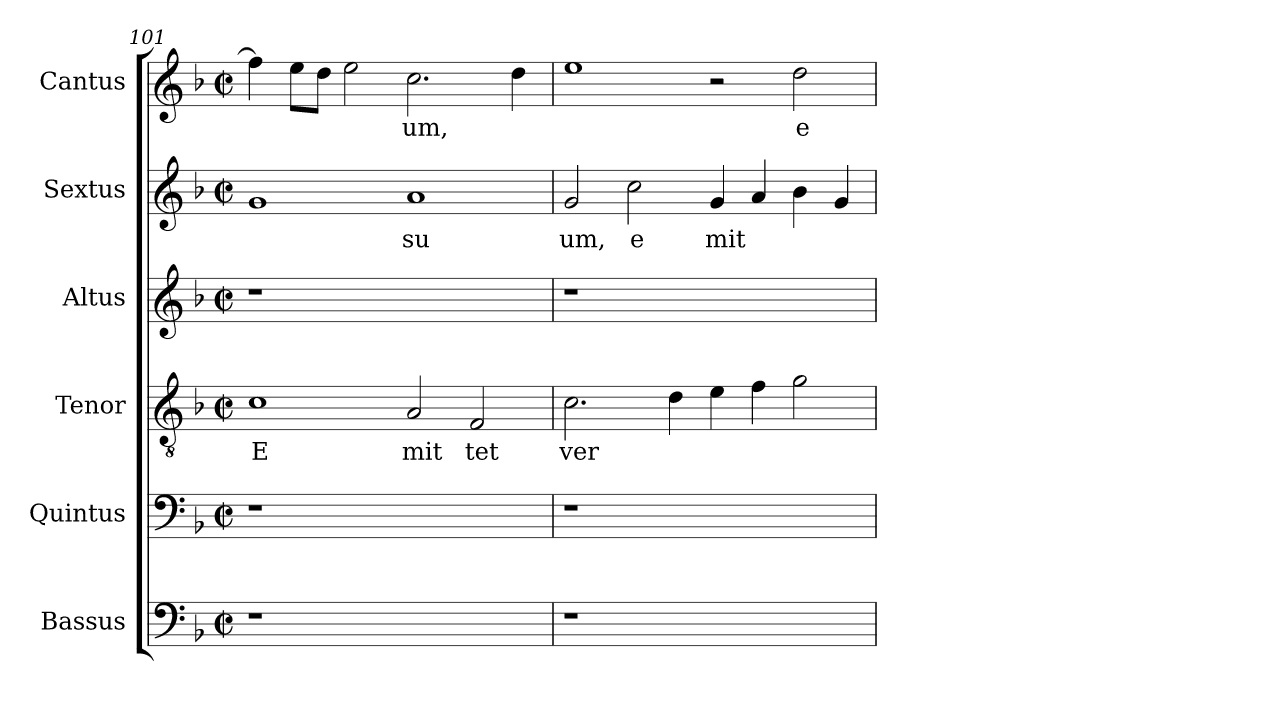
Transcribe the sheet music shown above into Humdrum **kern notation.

**kern	**kern	**kern	**text	**kern	**kern	**text	**kern	**text
*part6	*part5	*part4	*part4	*part3	*part2	*part2	*part1	*part1
*staff6	*staff5	*staff4	*staff4	*staff3	*staff2	*staff2	*staff1	*staff1
*I"Bassus	*I"Quintus	*I"Tenor	*	*I"Altus	*I"Sextus	*	*I"Cantus	*
*I'Bassus	*I'Quintus	*I'Tenor	*	*I'Altus	*I'Sextus	*	*I'Cantus	*
*clefF4	*clefF4	*clefGv2	*	*clefG2	*clefG2	*	*clefG2	*
*k[b-]	*k[b-]	*k[b-]	*	*k[b-]	*k[b-]	*	*k[b-]	*
*F:	*F:	*F:	*	*F:	*F:	*	*F:	*
*M2/2	*M2/2	*M2/2	*	*M2/2	*M2/2	*	*M2/2	*
*met(c|)	*met(c|)	*met(c|)	*	*met(c|)	*met(c|)	*	*met(c|)	*
=101	=101	=101	=101	=101	=101	=101	=101	=101
!	!	!	!LO:LY:b:cj	!	!	!	!	!
1r	1r	1c	E	1r	1g	.	4ff\]	.
.	.	.	.	.	.	.	8ee\L	.
.	.	.	.	.	.	.	8dd\J	.
.	.	.	.	.	.	.	2ee\	.
!	!	!	!LO:LY:b:cj	!	!	!LO:LY:b:cj	!	!LO:LY:b
1ryy	1ryy	2A/	mit	1ryy	1a	su	2.cc\	um,
!	!	!	!LO:LY:b:cj	!	!	!	!	!
.	.	2F/	tet	.	.	.	.	.
.	.	.	.	.	.	.	4dd\	.
=102	=102	=102	=102	=102	=102	=102	=102	=102
!	!	!	!LO:LY:b	!	!	!LO:LY:b:cj	!	!
1r	1r	2.c\	ver	1r	2g/	um,	1ee	.
!	!	!	!	!	!	!LO:LY:b:cj	!	!
.	.	.	.	.	2cc\	e	.	.
.	.	4d\	.	.	.	.	.	.
!	!	!	!	!	!	!LO:LY:b	!	!
1ryy	1ryy	4e\	.	1ryy	4g/	mit	2r	.
.	.	4f\	.	.	4a/	.	.	.
!	!	!	!	!	!	!	!	!LO:LY:b:cj
.	.	2g\	.	.	4b-\	.	2dd\	e
.	.	.	.	.	4g/	.	.	.
=	=	=	=	=	=	=	=	=
*-	*-	*-	*-	*-	*-	*-	*-	*-
